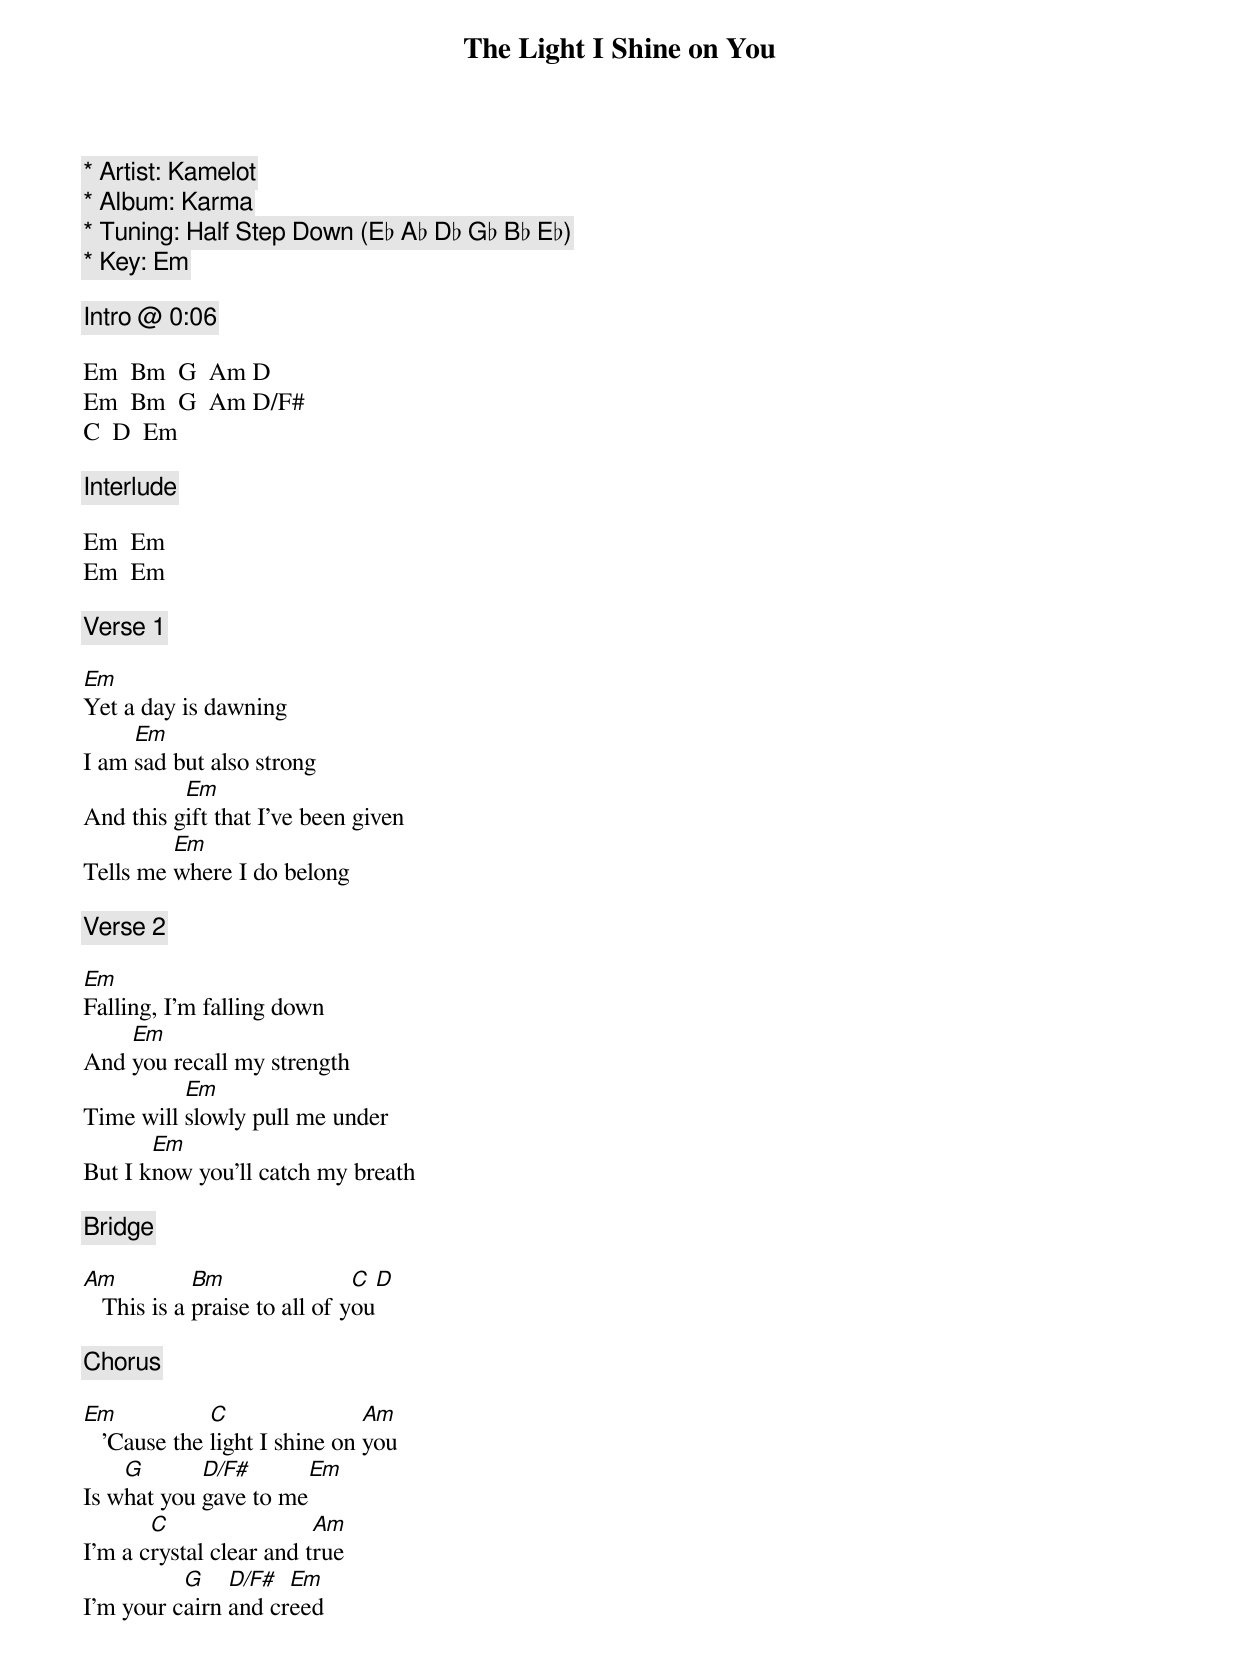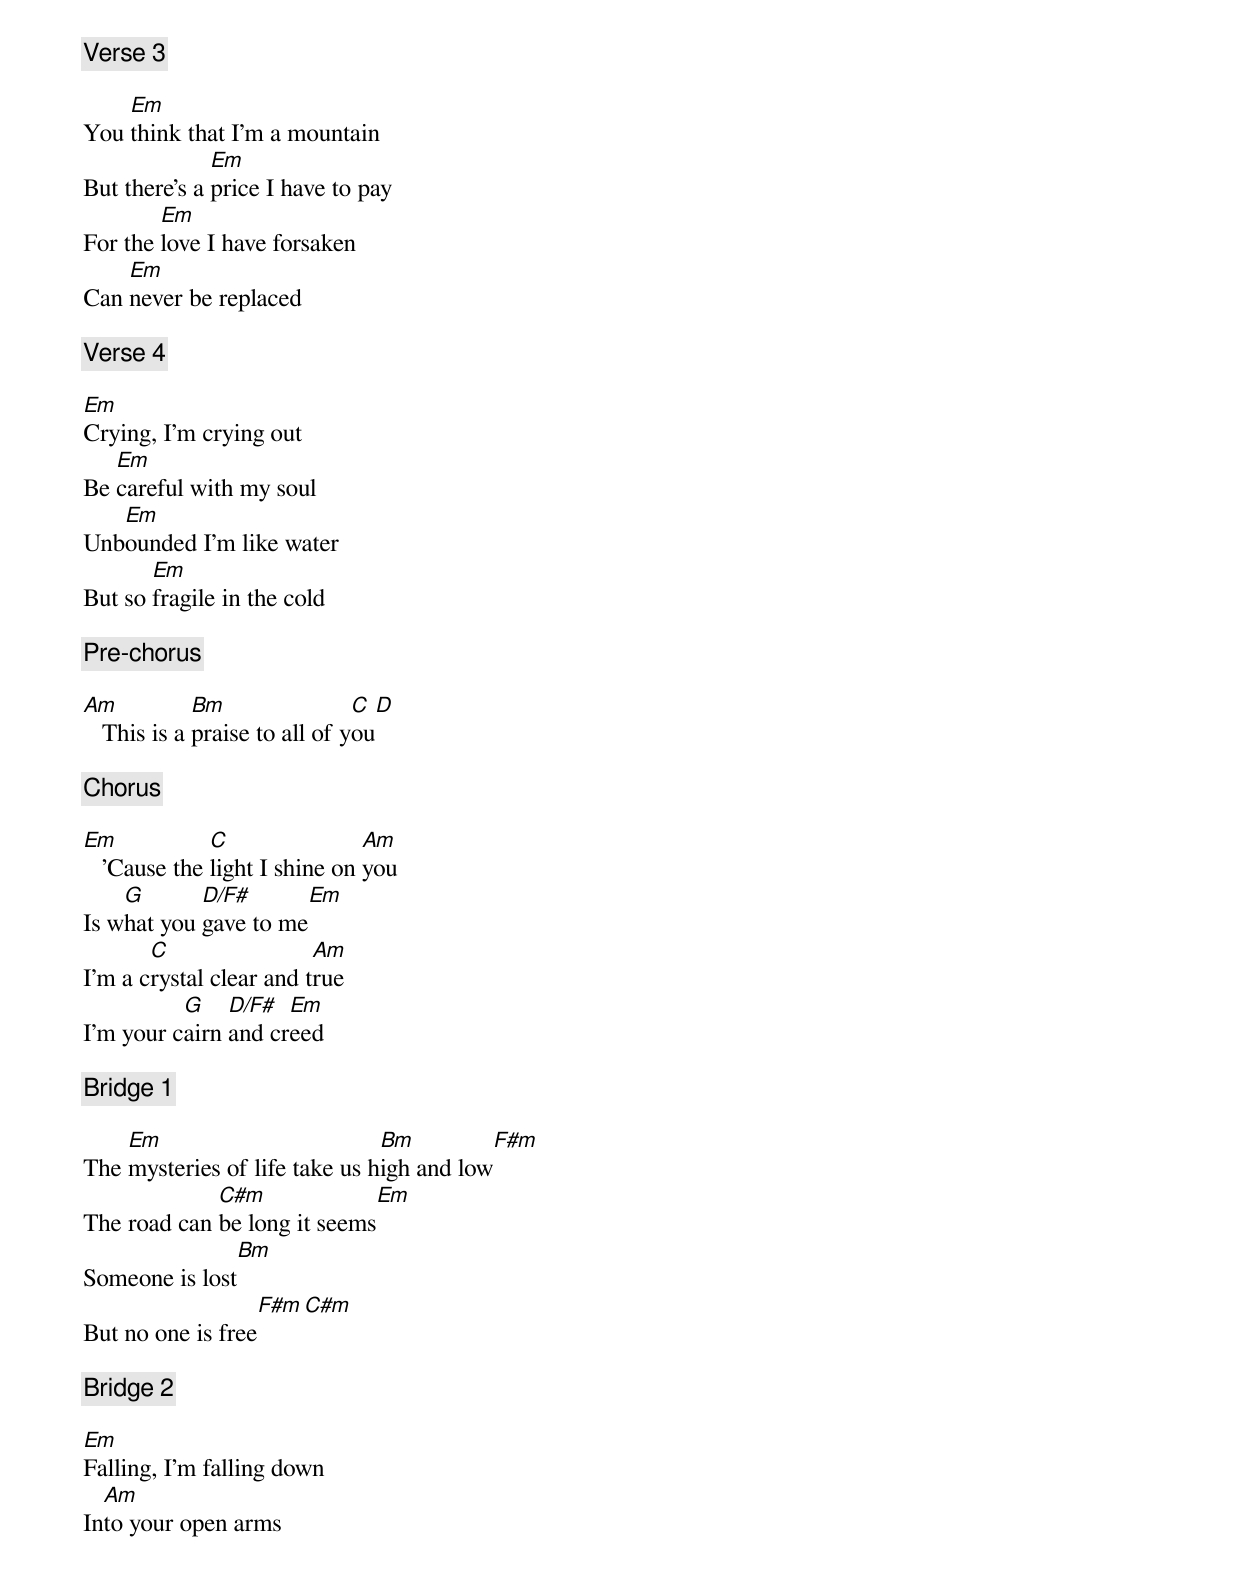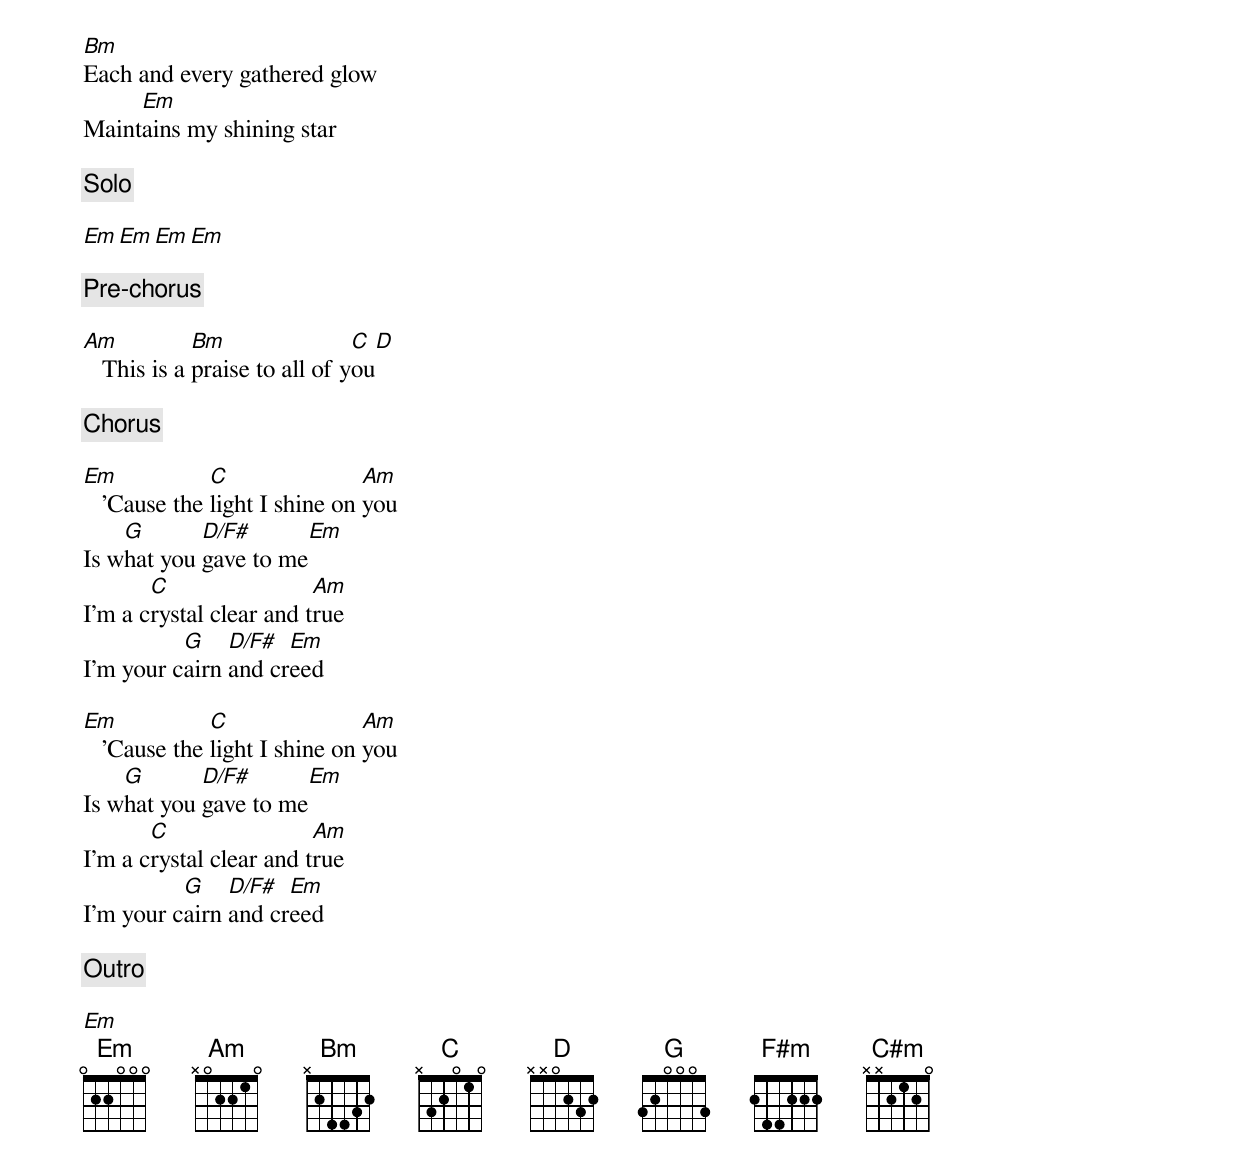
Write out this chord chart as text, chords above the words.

The Light I Shine on You

* Artist: Kamelot
* Album: Karma
* Tuning: Half Step Down (E♭ A♭ D♭ G♭ B♭ E♭)
* Key: Em

[Intro @ 0:06]

Em  Bm  G  Am D
Em  Bm  G  Am D/F#
C  D  Em

[Interlude]

Em  Em
Em  Em

[Verse 1]

Em
Yet a day is dawning
     Em
I am sad but also strong
          Em
And this gift that I've been given
         Em
Tells me where I do belong

[Verse 2]

Em
Falling, I'm falling down
    Em
And you recall my strength
          Em
Time will slowly pull me under
       Em
But I know you'll catch my breath

[Bridge]

Am           Bm                C  D
   This is a praise to all of you

[Chorus]

Em            C                Am
   'Cause the light I shine on you
    G       D/F#      Em
Is what you gave to me
       C                 Am
I'm a crystal clear and true
          G    D/F#  Em
I'm your cairn and creed

[Verse 3]

    Em
You think that I'm a mountain
              Em
But there's a price I have to pay
        Em
For the love I have forsaken
    Em
Can never be replaced

[Verse 4]

Em
Crying, I'm crying out
   Em
Be careful with my soul
   Em
Unbounded I'm like water
       Em
But so fragile in the cold

[Pre-chorus]

Am           Bm                C  D
   This is a praise to all of you

[Chorus]

Em            C                Am
   'Cause the light I shine on you
    G       D/F#      Em
Is what you gave to me
       C                 Am
I'm a crystal clear and true
          G    D/F#  Em
I'm your cairn and creed

[Bridge 1]

    Em                         Bm          F#m
The mysteries of life take us high and low
             C#m              Em
The road can be long it seems
               Bm
Someone is lost
                   F#m   C#m
But no one is free

[Bridge 2]

Em
Falling, I'm falling down
  Am
Into your open arms
Bm
Each and every gathered glow
     Em
Maintains my shining star

[Solo]

Em  Em  Em  Em

[Pre-chorus]

Am           Bm                C  D
   This is a praise to all of you

[Chorus]

Em            C                Am
   'Cause the light I shine on you
    G       D/F#      Em
Is what you gave to me
       C                 Am
I'm a crystal clear and true
          G    D/F#  Em
I'm your cairn and creed

Em            C                Am
   'Cause the light I shine on you
    G       D/F#      Em
Is what you gave to me
       C                 Am
I'm a crystal clear and true
          G    D/F#  Em
I'm your cairn and creed

[Outro]

Em
